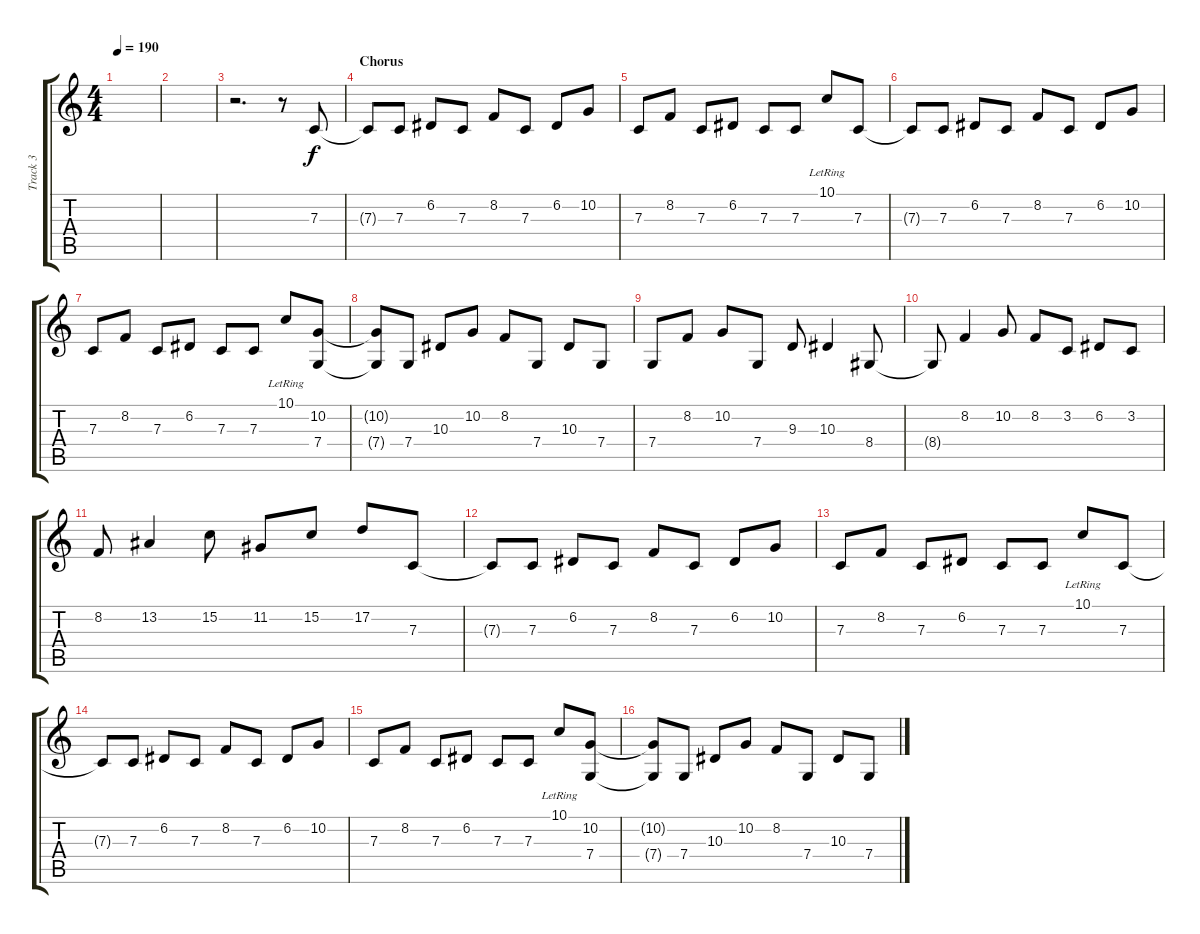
\track ("Track 3" "Track 3") {instrument pad7halo}
\staff {score tabs}
\tuning (D4 A3 F3 C3 G2 C2) {hide}
\ts (4 4)
\tempo 190
\clef g2
\ks c
|
|
r.2{d} r.8 7.3.8 |
\section ("" "Chorus")
7.3{t}.8 7.3.8 6.2.8 7.3.8 8.2.8 7.3.8 6.2.8 10.2.8 |
7.3.8 8.2.8 7.3.8 6.2.8 7.3.8 7.3.8 10.1{lr}.8 7.3.8 |
7.3{t}.8 7.3.8 6.2.8 7.3.8 8.2.8 7.3.8 6.2.8 10.2.8 |
7.3.8 8.2.8 7.3.8 6.2.8 7.3.8 7.3.8 10.1{lr}.8 (10.2 7.4).8 |
(10.2{t} 7.4{t}).8 7.4.8 10.3.8 10.2.8 8.2.8 7.4.8 10.3.8 7.4.8 |
7.4.8 8.2.8 10.2.8 7.4.8 9.3.8 10.3.4 8.4.8 |
8.4{t}.8 8.2.4 10.2.8 8.2.8 3.2.8 6.2.8 3.2.8 |
8.2.8 13.2.4 15.2.8 11.2.8 15.2.8 17.2.8 7.3.8 |
7.3{t}.8 7.3.8 6.2.8 7.3.8 8.2.8 7.3.8 6.2.8 10.2.8 |
7.3.8 8.2.8 7.3.8 6.2.8 7.3.8 7.3.8 10.1{lr}.8 7.3.8 |
7.3{t}.8 7.3.8 6.2.8 7.3.8 8.2.8 7.3.8 6.2.8 10.2.8 |
7.3.8 8.2.8 7.3.8 6.2.8 7.3.8 7.3.8 10.1{lr}.8 (10.2 7.4).8 |
(10.2{t} 7.4{t}).8 7.4.8 10.3.8 10.2.8 8.2.8 7.4.8 10.3.8 7.4.8
